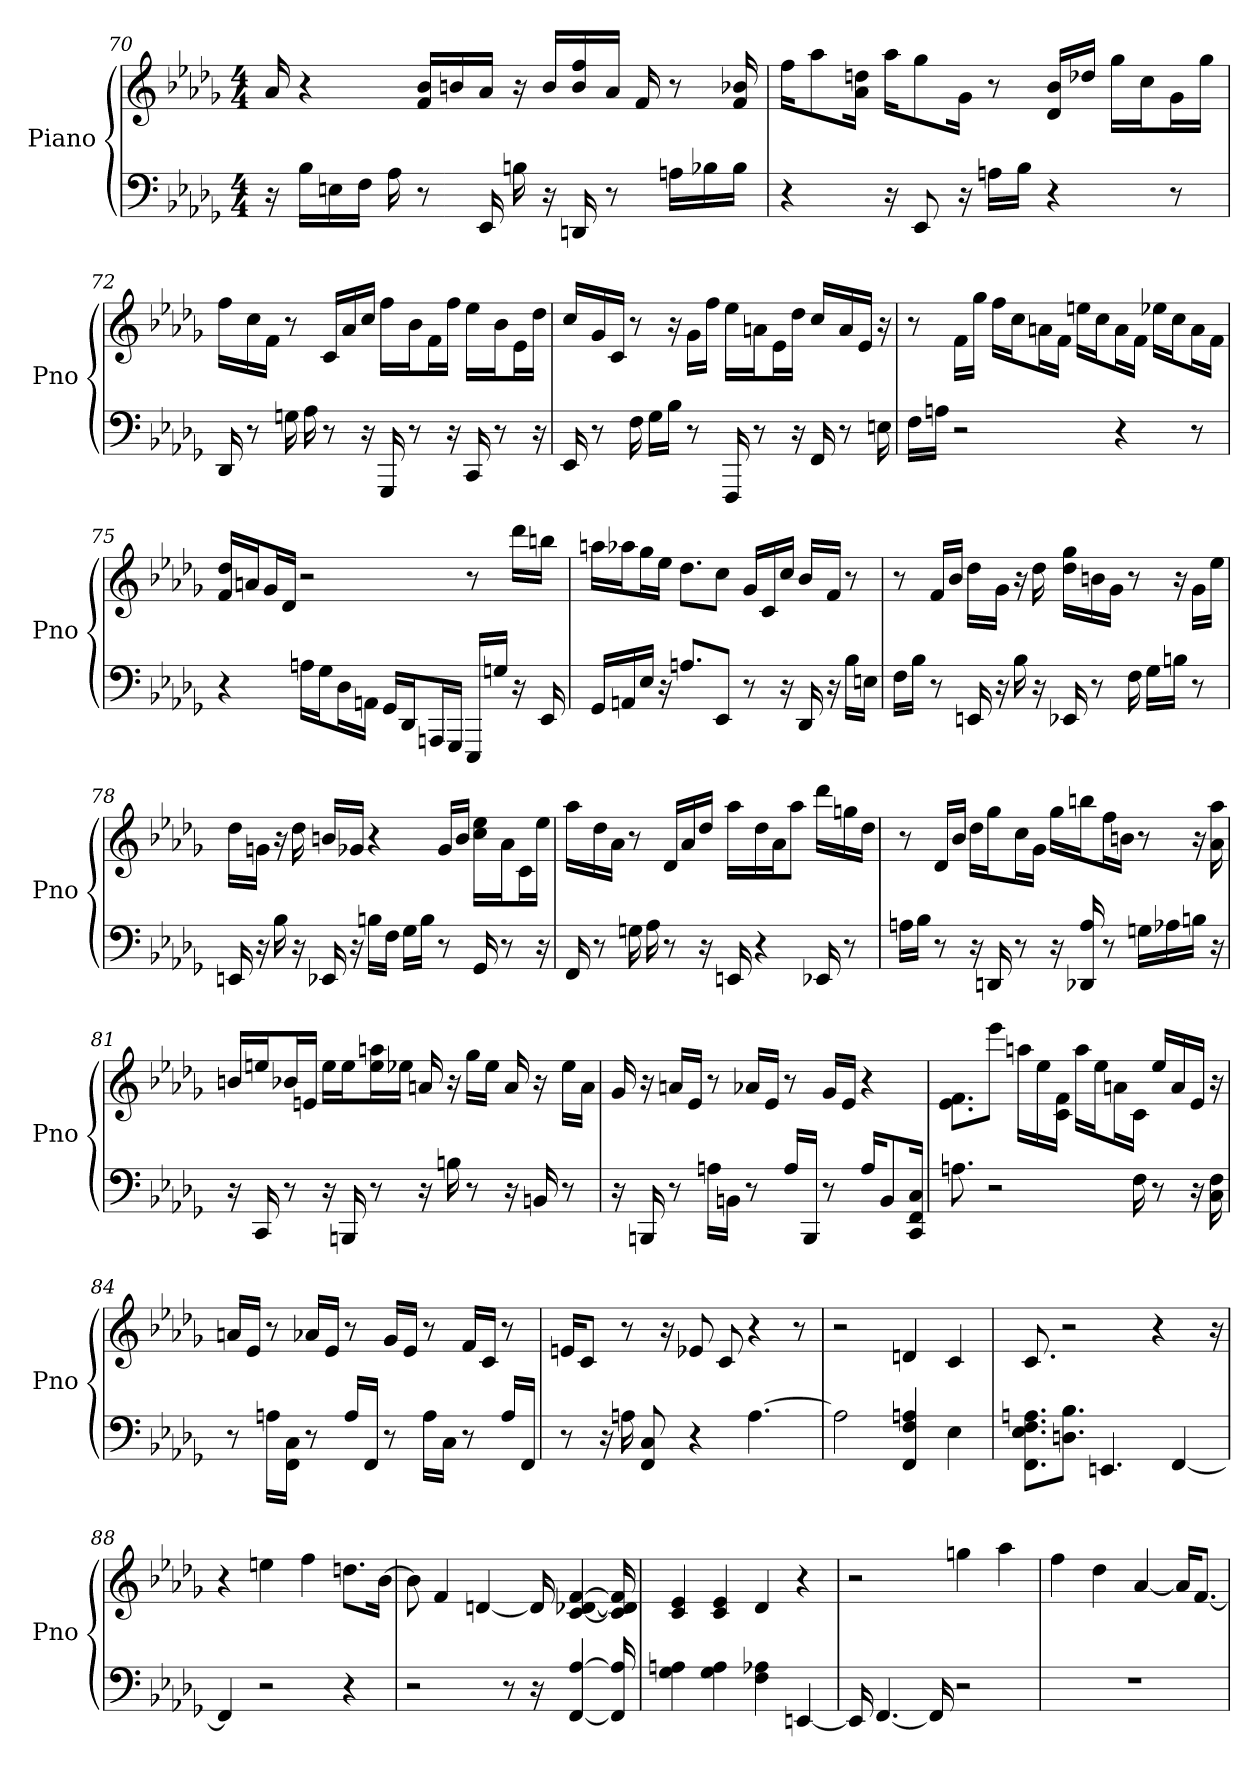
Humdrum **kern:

**kern	**kern
*part1	*part1
*staff2	*staff1
*I"Piano	*
*I'Pno	*
*clefF4	*clefG2
*k[b-e-a-d-g-]	*k[b-e-a-d-g-]
*D-:	*D-:
*M4/4	*M4/4
=70	=70
16r	16a-
16B-\LL	4r
16E\	.
16F\JJ	.
16A-	.
8r	16f/ 16b-/LL
.	16b/
16EE-	16a-/JJ
16B	16r
16r	16b/LL
16DD	16b/ 16ff/
8r	16a-/JJ
.	16f
16A\LL	8r
16B-\	.
16B-\JJ	16f 16b-
=71	=71
4r	16ff\KL
.	8aa-\
.	16dd\ 16a-\Jk
16r	16aa-\KL
8EE-	8gg-\
16r	16g-\Jk
16A\LL	8r
16B-\JJ	.
4r	16d-/ 16b-/LL
.	16dd-/JJ
.	16gg-\LL
.	16cc\J
8r	16g-\L
.	16gg-\JJ
=72	=72
16DD-	16ff\LL
8r	16cc\
.	16f\JJ
16G	8r
16A-	.
8r	16c/LL
.	16a-/
16r	16cc/JJ
16GGG-	16ff\LL
8r	16b-\J
.	16f\L
16r	16ff\JJ
16CC	16ee-\LL
8r	16b-\J
.	16e-\L
16r	16dd-\JJ
=73	=73
16EE-	16cc/LL
8r	16g-/
.	16c/JJ
16F	8r
16G-\LL	.
16B-\JJ	16r
8r	16g-\LL
.	16ff\JJ
16FFF	16ee-\LL
8r	16a\J
.	16e-\L
16r	16dd-\JJ
16FF	16cc/LL
8r	16a/
.	16e-/JJ
16E	16r
=74	=74
16F\LL	8r
16A\JJ	.
2r	16f\LL
.	16gg-\JJ
.	16ff\LL
.	16cc\J
.	16a\L
.	16f\JJ
.	16ee\LL
.	16cc\J
4r	16a\L
.	16f\JJ
.	16ee-\LL
.	16cc\J
8r	16a\L
.	16f\JJ
=75	=75
4r	16f/ 16dd-/LL
.	16a/J
.	16g-/L
.	16d-/JJ
16A\LL	2r
16G-\J	.
16D-\L	.
16AA\JJ	.
16GG-/LL	.
16DD-/J	.
16AAA/L	.
16GGG-/JJ	.
16EEE-/LL	8r
16G/JJ	.
16r	16ddd-\LL
16EE-	16bb\JJ
=76	=76
16GG-/LL	16aa\LL
16AA/	16aa-\J
16E-/JJ	16gg-\L
16r	16ee-\JJ
8.A/L	8.dd-\L
8EE-/J	8cc\J
8r	16g-/LL
.	16c/
16r	16cc/JJ
16DD-	16b-/LL
16r	16f/JJ
16B-\LL	8r
16E\JJ	.
=77	=77
16F\LL	8r
16B-\JJ	.
8r	16f/LL
.	16b-/JJ
16EE	16dd-\LL
16r	16g-\JJ
16B-	16r
16r	16dd-
16EE-	16dd-\ 16gg-\LL
8r	16b\
.	16g-\JJ
16F	8r
16G-\LL	.
16B\JJ	16r
8r	16g-\LL
.	16ee-\JJ
=78	=78
16EE	16dd-\LL
16r	16g\JJ
16B-	16r
16r	16dd-
16EE-	16b/LL
16r	16g-/JJ
16B\LL	4r
16F\JJ	.
16G-\LL	.
16B\JJ	.
8r	16g-/LL
.	16b/JJ
16GG-	16ee-\ 16cc\LL
8r	16a-\J
.	16c\L
16r	16ee-\JJ
=79	=79
16FF	16aa-\LL
8r	16dd-\
.	16a-\JJ
16G	8r
16A-	.
8r	16d-/LL
.	16a-/
16r	16dd-/JJ
16EE	16aa-\LL
4r	16dd-\J
.	16a-\K
.	8aa-\J
16EE-	16ddd-\LL
8r	16gg\
.	16dd-\JJ
=80	=80
16A\LL	8r
16B-\JJ	.
8r	16d-/LL
.	16b-/JJ
16r	16dd-\LL
16DD	16gg-\J
8r	16cc\L
.	16g-\JJ
16r	16gg-\LL
16A 16DD-	16bb\J
8r	16ff\L
.	16b\JJ
16G\LL	8r
16A-\	.
16B\JJ	16r
16r	16a- 16aa-
=81	=81
16r	16b/LL
16CC	16ee/J
8r	16b-/L
.	16e/JJ
16r	16ee\LL
16BBB	16ee\J
8r	16aa\ 16ee\L
.	16ee-\JJ
16r	16a
16B	16r
8r	16gg-\LL
.	16ee-\JJ
16r	16a
16BB	16r
8r	16ee-\LL
.	16a\JJ
=82	=82
16r	16g-
16BBB	16r
8r	16a/LL
.	16e-/JJ
16A\LL	8r
16BB\JJ	.
8r	16a-/LL
.	16e-/JJ
16A/LL	8r
16BBB/JJ	.
8r	16g-/LL
.	16e-/JJ
16A/KL	4r
8BB/	.
16FF/ 16C/ 16CC/Jk	.
=83	=83
8.A	8.f\ 8.e-\L
2r	8eee-\J
.	16aa\LL
.	16ee-\
.	16f\ 16c\JJ
.	16aa\LL
.	16ee-\J
.	16a\L
16F	16c\JJ
8r	16ee-/LL
.	16a/
16r	16e-/JJ
16F 16C	16r
=84	=84
8r	16a/LL
.	16e-/JJ
16A\LL	8r
16FF\ 16C\JJ	.
8r	16a-/LL
.	16e-/JJ
16A/LL	8r
16FF/JJ	.
8r	16g-/LL
.	16e-/JJ
16A\LL	8r
16C\JJ	.
8r	16f/LL
.	16c/JJ
16A/LL	8r
16FF/JJ	.
=85	=85
8r	16e/KL
.	8c/J
16r	.
16A	8r
8FF 8C	.
.	16r
4r	8e-
.	8c
[4.A	4r
.	8r
=86	=86
2A]	2r
4F 4A 4FF	4d
4E-	4c
=87	=87
8.F\ 8.FF\ 8.A\ 8.E-\L	8.c
8.D\ 8.B-\J	2r
4.EE	.
.	4r
[4FF	.
.	16r
=88	=88
4FF]	4r
2r	4ee
.	4ff
4r	8.dd\L
.	[16b-\Jk
=89	=89
2r	8b-]
.	4f
.	[4d
8r	.
16r	16d]
[4FF [4A-	[4c [4f [4d-
16FF] 16A-]	16c] 16f] 16d-]
=90	=90
4A 4G-	4e- 4c
4A 4G-	4e- 4c
4F 4A-	4d-
[4EE	4r
=91	=91
16EE]	2r
[4.FF	.
16FF]	.
2r	4gg
.	4aa-
=92	=92
1r	4ff
.	4dd-
.	[4a-
.	16a-/KL]
.	[8.f/J
=	=
*-	*-
